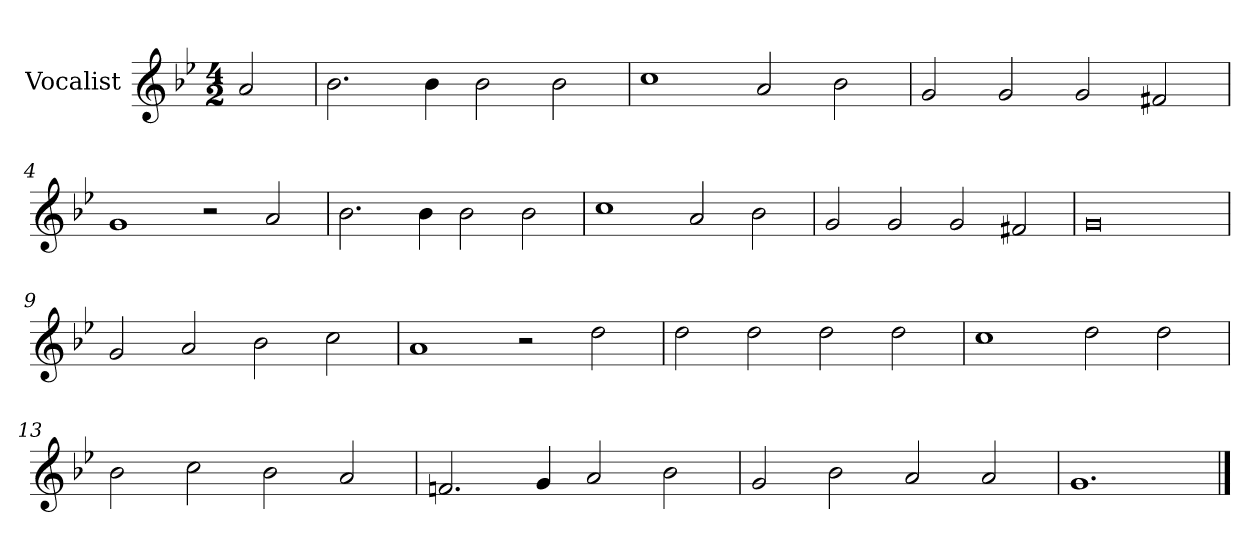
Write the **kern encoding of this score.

**kern
*part1
*staff1
*I"Vocalist
*k[b-e-]
*g:
*M4/2
=
2a
=1
2.b-
4b-
2b-
2b-
=2
1cc
2a
2b-
=3
2g
2g
2g
2f#X
=4
1g
2r
2a
=5
2.b-
4b-
2b-
2b-
=6
1cc
2a
2b-
=7
2g
2g
2g
2f#X
=8
0g
=9
2g
2a
2b-
2cc
=10
1a
2r
2dd
=11
2dd
2dd
2dd
2dd
=12
1cc
2dd
2dd
=13
2b-
2cc
2b-
2a
=14
2.fn
4g
2a
2b-
=15
2g
2b-
2a
2a
=16
1.g
==
*-
